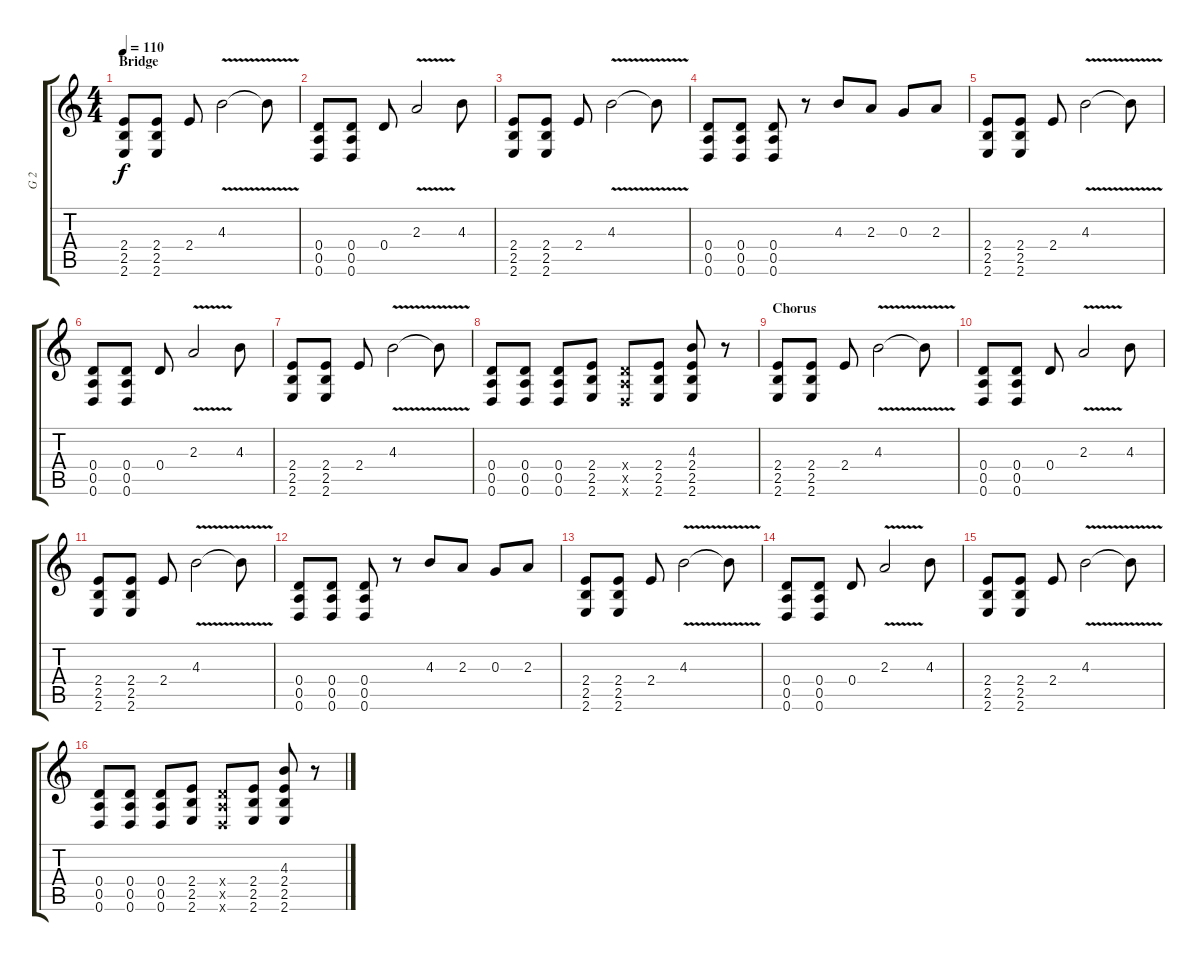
\track ("G 2" "G 2") {instrument distortionguitar}
\staff {score tabs}
\tuning (E4 B3 G3 D3 A2 D2) {hide}
\ts (4 4)
\section ("" "Bridge")
\tempo 110
\clef g2
\ks c
(2.4 2.5 2.6).8{dy f} (2.4 2.5 2.6).8 2.4.8 4.3{v}.2 4.3{t}.8 |
(0.4 0.5 0.6).8 (0.4 0.5 0.6).8 0.4.8 2.3{v}.2 4.3.8 |
(2.4 2.5 2.6).8 (2.4 2.5 2.6).8 2.4.8 4.3{v}.2 4.3{t}.8 |
(0.4 0.5 0.6).8 (0.4 0.5 0.6).8 (0.4 0.5 0.6).8 r.8 4.3.8 2.3.8 0.3.8 2.3.8 |
(2.4 2.5 2.6).8 (2.4 2.5 2.6).8 2.4.8 4.3{v}.2 4.3{t}.8 |
(0.4 0.5 0.6).8 (0.4 0.5 0.6).8 0.4.8 2.3{v}.2 4.3.8 |
(2.4 2.5 2.6).8 (2.4 2.5 2.6).8 2.4.8 4.3{v}.2 4.3{t}.8 |
(0.4 0.5 0.6).8 (0.4 0.5 0.6).8 (0.4 0.5 0.6).8 (2.4 2.5 2.6).8 (0.4{x} 0.5{x} 0.6{x}).8 (2.4 2.5 2.6).8 (4.3 2.4 2.5 2.6).8 r.8 |
\section ("" "Chorus")
(2.4 2.5 2.6).8 (2.4 2.5 2.6).8 2.4.8 4.3{v}.2 4.3{t}.8 |
(0.4 0.5 0.6).8 (0.4 0.5 0.6).8 0.4.8 2.3{v}.2 4.3.8 |
(2.4 2.5 2.6).8 (2.4 2.5 2.6).8 2.4.8 4.3{v}.2 4.3{t}.8 |
(0.4 0.5 0.6).8 (0.4 0.5 0.6).8 (0.4 0.5 0.6).8 r.8 4.3.8 2.3.8 0.3.8 2.3.8 |
(2.4 2.5 2.6).8 (2.4 2.5 2.6).8 2.4.8 4.3{v}.2 4.3{t}.8 |
(0.4 0.5 0.6).8 (0.4 0.5 0.6).8 0.4.8 2.3{v}.2 4.3.8 |
(2.4 2.5 2.6).8 (2.4 2.5 2.6).8 2.4.8 4.3{v}.2 4.3{t}.8 |
(0.4 0.5 0.6).8 (0.4 0.5 0.6).8 (0.4 0.5 0.6).8 (2.4 2.5 2.6).8 (0.4{x} 0.5{x} 0.6{x}).8 (2.4 2.5 2.6).8 (4.3 2.4 2.5 2.6).8 r.8
